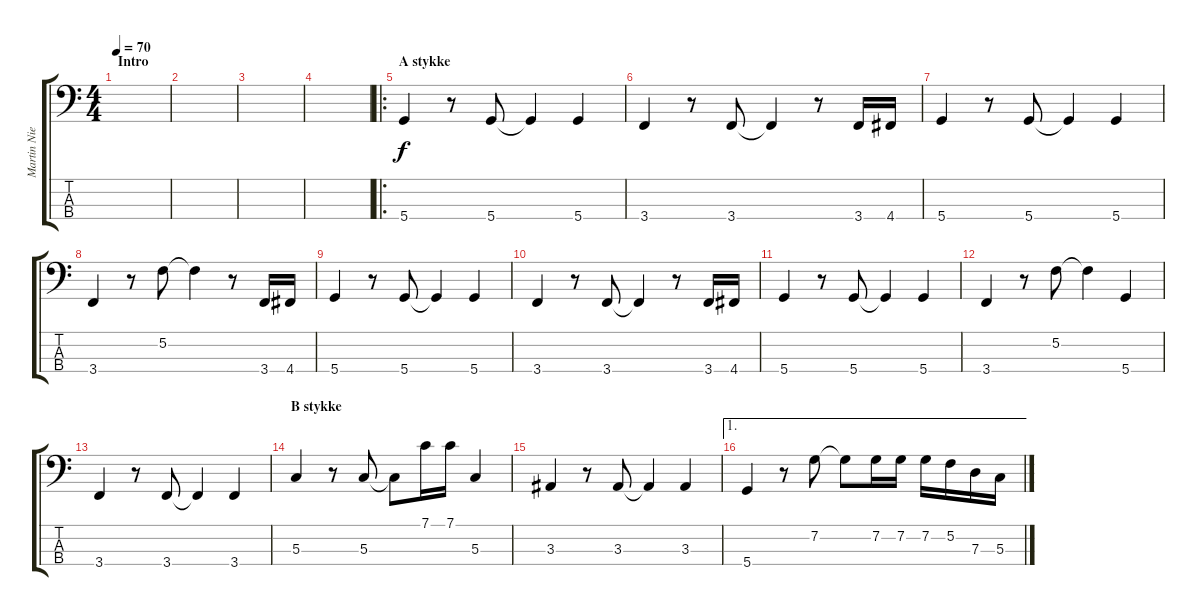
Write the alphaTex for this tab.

\track ("Martin Nielsen (Bass)" "Martin Nie") {instrument electricbassfinger}
\staff {score tabs}
\tuning (F2 C2 G1 D1) {hide}
\ts (4 4)
\section ("" "Intro")
\tempo 70
\clef f4
\ks c
|
|
|
|
\ro
\section ("" "A stykke")
5.4.4 r.8 5.4.8 5.4{t}.4 5.4.4 |
3.4.4 r.8 3.4.8 3.4{t}.4 r.8 3.4.16 4.4.16 |
5.4.4 r.8 5.4.8 5.4{t}.4 5.4.4 |
3.4.4 r.8 5.2.8 5.2{t}.4 r.8 3.4.16 4.4.16 |
5.4.4 r.8 5.4.8 5.4{t}.4 5.4.4 |
3.4.4 r.8 3.4.8 3.4{t}.4 r.8 3.4.16 4.4.16 |
5.4.4 r.8 5.4.8 5.4{t}.4 5.4.4 |
3.4.4 r.8 5.2.8 5.2{t}.4 5.4.4 |
3.4.4 r.8 3.4.8 3.4{t}.4 3.4.4 |
\section ("" "B stykke")
5.3.4 r.8 5.3.8 5.3{t}.8 7.1.16 7.1.16 5.3.4 |
3.3.4 r.8 3.3.8 3.3{t}.4 3.3.4 |
\ae 1
5.4.4 r.8 7.2.8 7.2{t}.8 7.2.16 7.2.16 7.2.16 5.2.16 7.3.16 5.3.16
